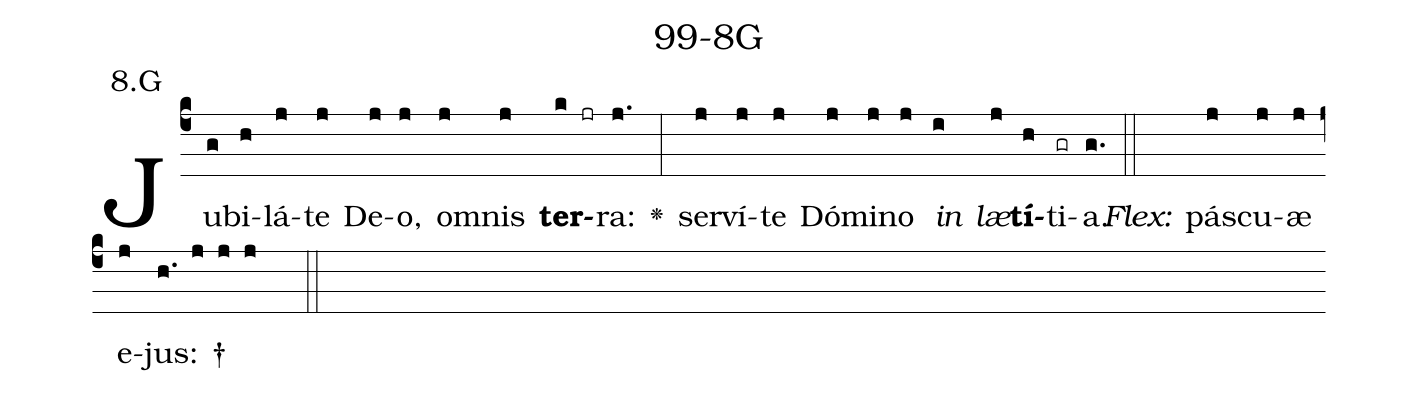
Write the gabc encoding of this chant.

name: 99-8G;
annotation: 8.G;
%%
(c4)Ju(g)bi(h)lá(j)te(j) De(j)o,(j) om(j)nis(j) <b>ter</b>(k jr)ra:(j.) <v>\greheightstar</v>(:) ser(j)ví(j)te(j) Dó(j)mi(j)no(j) <i>in</i>(i) <i>læ</i>(j)<b>tí</b>(h)ti(gr)a.(g.) (::)
<i>Flex:</i>()  pás(j)cu(j)æ(j) e(j)jus: †(h. j j j  ::)

%E(j) u(j) o(i) u(j) a(h) e.(g.) (::)
